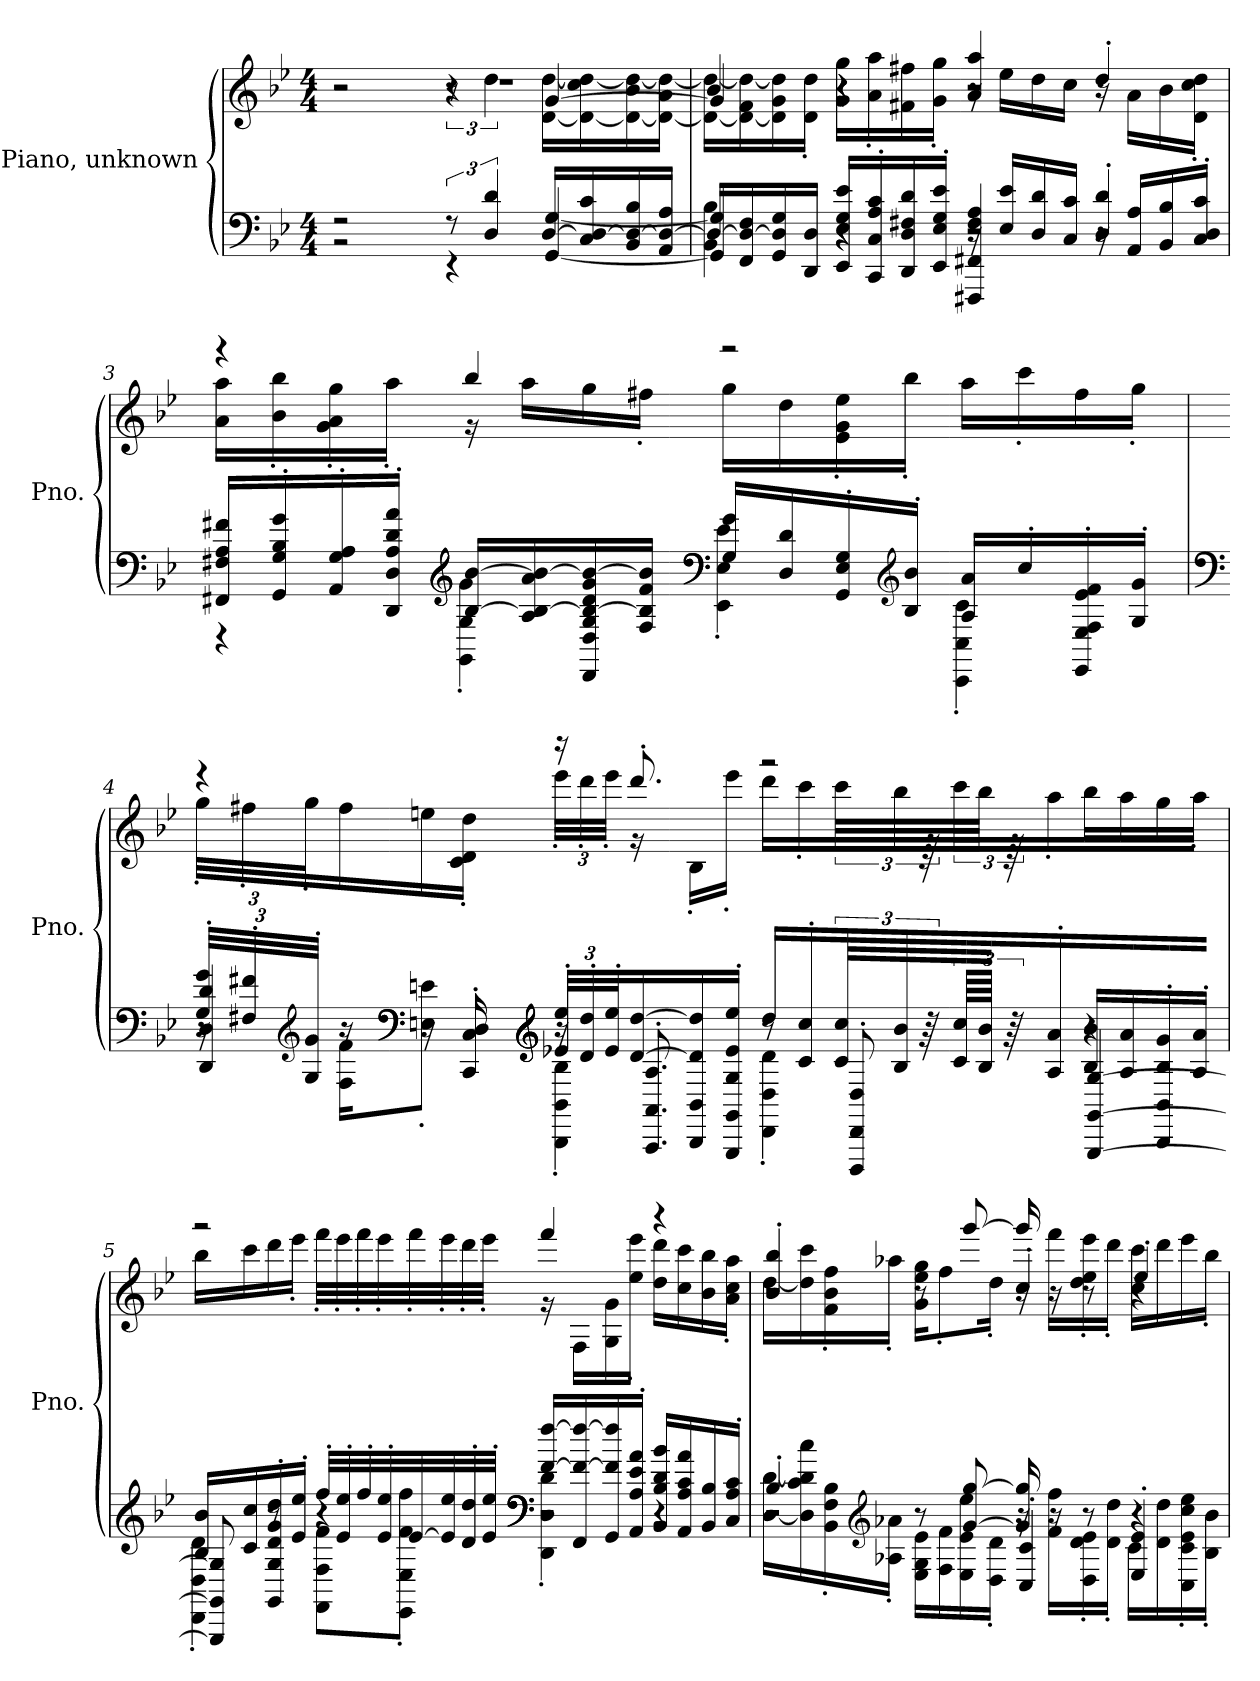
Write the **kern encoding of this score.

**kern	**kern
*part1	*part1
*staff2	*staff1
*I"Piano, unknown	*
*I'Pno.	*
*clefF4	*clefG2
*k[b-e-]	*k[b-e-]
*M4/4	*M4/4
*MM120	*MM120
=1	=1
*^	*^
*	*	*	*^
2r	2r	1r	2r	2r
12r	4r	.	12r	4r
6D/ 6d/	.	.	6dd\	.
[16D/LL	[4GG/ [4G/	.	[16d\ [16dd\LL	[4g/
16C/ 16D/_ 16c/	.	.	16d\_ 16cc\ 16dd\_	.
16BB-/ 16D/_ 16B-/	.	.	16d\_ 16b-\ 16dd\_	.
16AA/ 16D/_ 16A/JJ	.	.	16d\_ 16a\ 16dd\_JJ	.
=2	=2	=2	=2	=2
*	*^	*	*	*
16D/LL_	4BB-\ 4B-\	4GG/] 4G/]	4b-/	16d\_ 16dd\_LL	4g/]
16FF/ 16D/_ 16F/	.	.	.	16d\_ 16f\ 16dd\_	.
16GG/ 16D/] 16G/	.	.	.	16d\] 16g\ 16dd\]	.
16DD/ 16D/JJ	.	.	.	16d\' 16dd\'JJ	.
16EE-/ 16E-/ 16G/ 16e-/LL	4r	4r	4r	16g\ 16gg\LL	4r
16CC/' 16C/' 16A/' 16c/'	.	.	.	16a\' 16aa\'	.
16DD/ 16D/ 16F#X/ 16d/	.	.	.	16f#X\ 16ff#X\	.
16EE-/' 16E-/' 16G/' 16e-/'JJ	.	.	.	16g\' 16gg\'JJ	.
16r	2r	4FFF#X/ 4FF#X/ 4F#/ 4A/	4a/ 4aa/	16r	2r
16E-/ 16e-/LL	.	.	.	16ee-\LL	.
16D/ 16d/	.	.	.	16dd\	.
16C/ 16c/JJ	.	.	.	16cc\JJ	.
16r	.	4D/' 4d/'	4dd'/	16r	.
16AA/ 16A/LL	.	.	.	16a\LL	.
16BB-/ 16B-/	.	.	.	16b-\	.
16C/' 16D/' 16c/'JJ	.	.	.	16d\' 16cc\' 16dd\'JJ	.
*	*v	*v	*	*	*
*	*	*	*v	*v
!!LO:LB:g=z
=3	=3	=3	=3
16FF#X/ 16F#X/ 16A/ 16f#X/LL	4r	4r	16a\ 16aa\LL
16GG/' 16G/' 16B-/' 16g/'	.	.	16b-\' 16bb-\'
16AA/' 16G/' 16A/'	.	.	16g\' 16a\' 16gg\'
16DD/' 16D/' 16A/' 16d/' 16a/'JJ	.	.	16aa'\JJ
*clefG2	*	*	*
[16B-/ [16b-/LL	4GG\' 4G\' 4g\'	4bb-/	16r
16A/ 16B-/_ 16a/ 16b-/_	.	.	16aa\LL
16DD/ 16D/ 16G/ 16B-/_ 16d/ 16g/ 16b-/_	.	.	16gg\
16F#/ 16B-/] 16f#/ 16b-/]JJ	.	.	16ff#X'\JJ
*clefF4	*	*	*
16G/ 16g/LL	4EE-\' 4E-\' 4e-\'	2r	16gg\LL
16D/ 16d/	.	.	16dd\
16GG/' 16E-/' 16G/'	.	.	16e-\' 16g\' 16ee-\'
*clefG2	*	*	*
16B-/' 16b-/'JJ	.	.	16bb-'\JJ
16A/ 16a/LL	4CC\' 4C\' 4c\'	.	16aa\LL
16cc'/	.	.	16ccc'\
16EE-/' 16E-/' 16F#/' 16e-/' 16f#/'	.	.	16ff#\
16G/' 16g/'JJ	.	.	16gg'\JJ
*v	*v	*	*
!!LO:LB:g=z	!!
=4	=4	=4
*clefF4	*	*
*Xbrackettup	*	*Xbrackettup
*^	*	*
*	*^	*	*
48G/' 48g/'LLL	16r	4DD/ 4D/ 4d/	4r	48gg'\LLL
48F#X/' 48f#X/'	.	.	.	48ff#X'\
*clefG2	*	*	*	*
48G/' 48g/'JJJ	.	.	.	48gg'\J
16r	16F#\ 16f#\KL	.	.	16ff#\
*clefF4	*	*	*	*
16r	8En\' 8en\'J	.	.	16een\
16CC/' 16C/' 16D/'	.	.	.	16c\' 16d\' 16dd\'JJ
*clefG2	*	*	*	*
48e-X/' 48ee-/'LLL	4BBB-\' 4BB-\' 4B-\'	16r	16r	48eee-'\LLL
48d/' 48dd/'	.	.	.	48ddd'\
48e-/' 48ee-/'J	.	.	.	48eee-'\JJJ
[16d/ [16dd/	.	8.AAA/' 8.AA/' 8.A/'	8.ddd'/	16r
16BBB-/ 16BB-/ 16d/] 16dd/]	.	.	.	16B-'\LL
16GGG/' 16GG/' 16G/' 16e-/' 16ee-/'JJ	.	.	.	16eee-'\JJ
16dd/LL	4DD\' 4D\' 4d\'	8r	2r	16ddd\LL
16c/' 16cc/'	.	.	.	16ccc'\
*brackettup	*	*	*	*brackettup
96c/ 96cc/LL	.	8DDD/' 8DD/' 8D/'	.	96ccc\LL
96B-/ 96b-/JJJJ	.	.	.	96bb-\JJJJ
96r	.	.	.	96r
96c/ 96cc/LLLL	.	.	.	96ccc\LLLL
96B-/ 96b-/JJJJ	.	.	.	96bb-\JJJJ
96r	.	.	.	96r
16A/' 16a/'	.	.	.	16aa'\
16B-/ 16b-/LL	4r	[4GGG/ [4GG/ [4G/	.	16bb-\LL
16A/ 16a/	.	.	.	16aa\
16BBB-/' 16BB-/' 16B-/' 16g/'	.	.	.	16gg\
16A/' 16a/'JJ	.	.	.	16aa'\JJ
!!LO:LB:g=z	!!
=5	=5	=5	=5	=5
16B-/ 16b-/LL	4DD\' 4D\' 4d\'	8GGG/] 8GG/] 8G/]	2r	16bb-\LL
16c/ 16cc/	.	.	.	16ccc\
16GG/' 16G/' 16d/' 16g/' 16dd/'	.	8r	.	16ddd\
16e-/' 16ee-/'JJ	.	.	.	16eee-'\JJ
32ff'/LLL	8FF\ 8F\ 8f\L	4r	.	32fff'\LLL
32e-/' 32ee-/'	.	.	.	32eee-'\
32ff'/	.	.	.	32fff'\
32e-/' 32ee-/'	.	.	.	32eee-'\
[32e-/	8EE-\' 8E-\' 8f\' 8ff\'J	.	.	32fff'\
32e-/] 32ee-/	.	.	.	32eee-'\
32d/' 32dd/'	.	.	.	32ddd'\
32e-/' 32ee-/'JJJ	.	.	.	32eee-'\JJJ
*clefF4	*	*	*	*
[16f/ [16ff/LL	4DD\' 4D\' 4d\'	2r	4fff/	16r
16FF/ 16f/_ 16ff/_	.	.	.	16F\LL
16GG/ 16f/] 16ff/]	.	.	.	16G\ 16g\
16AA/' 16A/' 16e-/' 16a/'JJ	.	.	.	16ee-\' 16eee-\'JJ
16BB-/ 16B-/ 16d/ 16b-/LL	4r	.	4r	16dd\ 16ddd\LL
16AA/ 16A/ 16c/ 16a/	.	.	.	16cc\ 16ccc\
16BB-/ 16B-/	.	.	.	16b-\ 16bb-\
16C/' 16A/' 16c/'JJ	.	.	.	16a\' 16cc\' 16aa\'JJ
!!LO:LB:g=z
=6	=6	=6	=6	=6
*	*	*	*	*^
4B-'/	[16D\ [16d\LL	2r	4b-/' 4bb-/'	[16dd\LL	2r
.	16D\] 16c\ 16d\] 16cc\	.	.	16dd\] 16ccc\	.
.	16BB-\' 16F\' 16B-\'	.	.	16f\' 16b-\' 16ff\'	.
*clefG2	*	*	*	*	*
.	16A-X\' 16a-X\'JJ	.	.	16aa-X'\JJ	.
8r	16E-\ 16G\ 16e-\LL	.	8r	16g\ 16ee-\ 16gg\KL	.
.	16F\ 16f\	.	.	8ff'\	.
[8g/ [8gg/	16E-\ 16e-\ 16ee-\	.	[8ggg/	.	.
.	16D\' 16d\'JJ	.	.	16dd'\Jk	.
16g/] 16gg/]	16r	4C/' 4c/'	16ggg/]	16r	4cc'/
16r	16f\ 16ff\LL	.	16r	16fff\LL	.
8r	16D\' 16d\' 16e-\'	.	8r	16dd\' 16ee-\' 16eee-\'	.
.	16d\' 16dd\'JJ	.	.	16ddd'\JJ	.
4E-/' 4e-/'	16c\LL	4r	4r	16cc\ 16ccc\LL	4ee-'/
.	16d\ 16dd\	.	.	16ddd\	.
.	16C\' 16c\' 16e-\' 16cc\' 16ee-\'	.	.	16eee-\	.
.	16B-\' 16b-\'JJ	.	.	16bb-'\JJ	.
*v	*v	*v	*	*	*
*	*v	*v	*v
=	=
*-	*-
